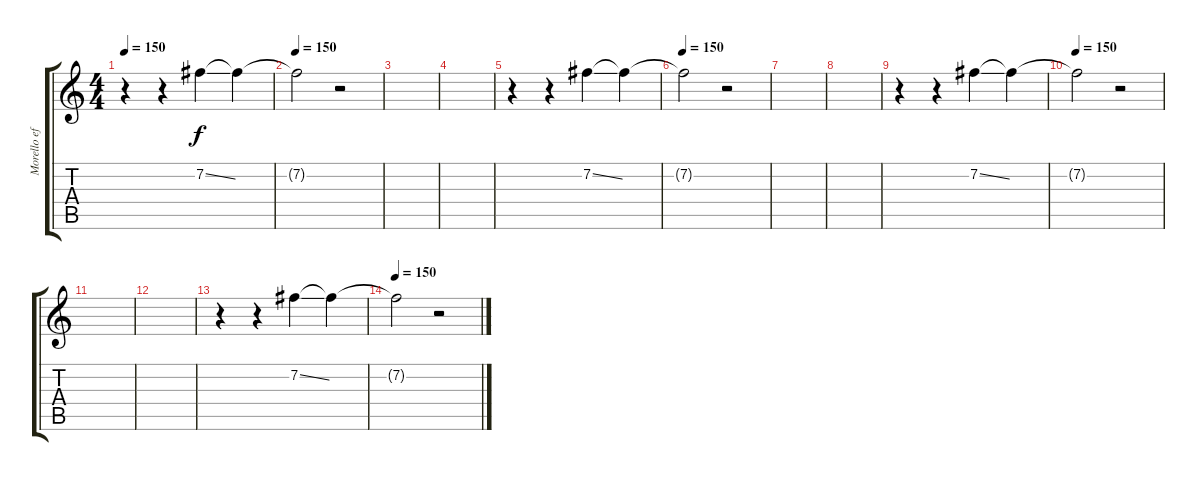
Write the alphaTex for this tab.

\track ("Morello effects" "Morello ef") {instrument distortionguitar}
\staff {score tabs}
\tuning (E4 B3 G3 D3 A2 B1) {hide}
\ts (4 4)
\tempo 150
\clef g2
\ks c
r.4{dy f} r.4 7.2{ss}.4 7.2{t}.4 |
\tempo 150
7.2{t}.2 r.2 |
|
|
r.4 r.4 7.2{ss}.4 7.2{t}.4 |
\tempo 150
7.2{t}.2 r.2 |
|
|
r.4 r.4 7.2{ss}.4 7.2{t}.4 |
\tempo 150
7.2{t}.2 r.2 |
|
|
r.4 r.4 7.2{ss}.4 7.2{t}.4 |
\tempo 150
7.2{t}.2 r.2
